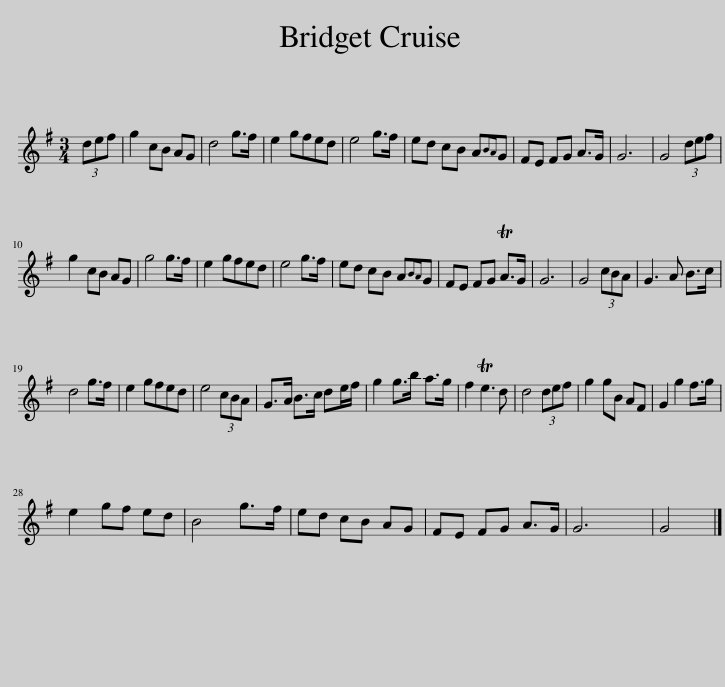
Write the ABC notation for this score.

X:1
L:1/8
M:3/4
I:linebreak $
K:G
V:1 treble
V:1
 (3def | g2 cB AG | d4 g>f | e2 gfed | e4 g>f | %5
 ed cB A{BA}G | FE FG A>G | G6 | G4 (3def |$ g2 cB AG | %10
 g4 g>f | e2 gfed | e4 g>f | ed cB A{BA}G | FE FG TA>G | %15
 G6 | G4 (3cBA | G3 A B>c |$ d4 g>f | e2 gfed | %20
 e4 (3cBA | G>A B>c de/f/ | g2 g>b a>g | f2 Te3 d | d4 (3def | %25
 g2 gB AF | G2 g2 f>g |$ e2 gf ed | B4 g>f | ed cB AG | %30
 FE FG A>G | G6 | G4 |] %33
